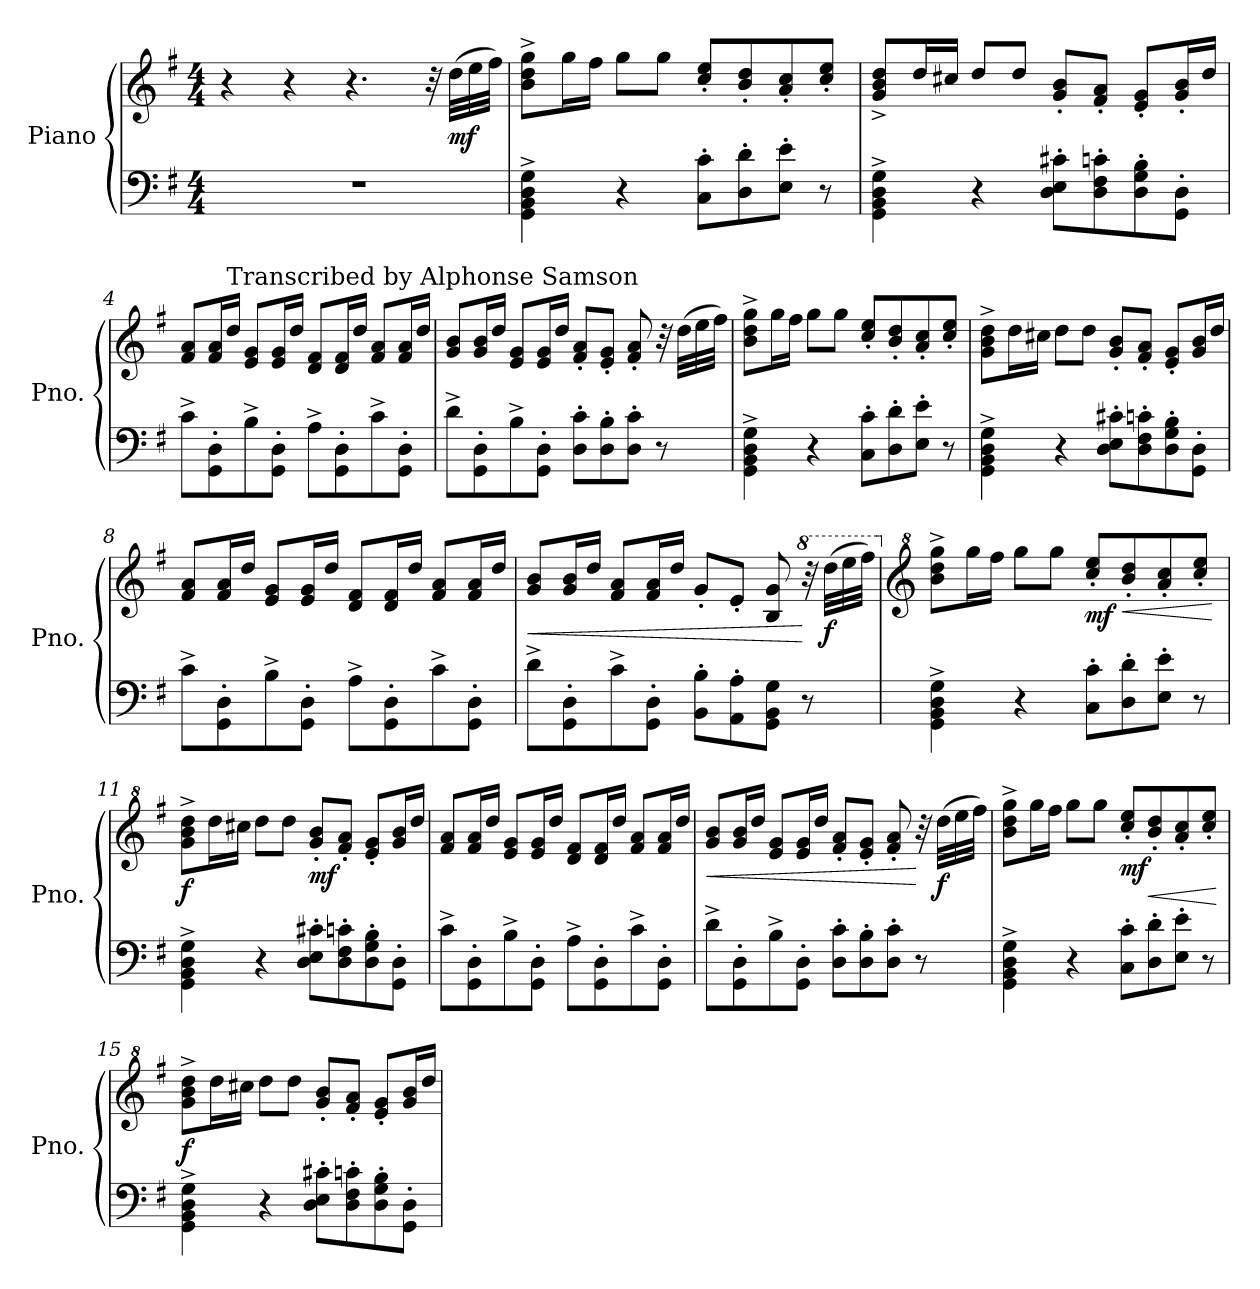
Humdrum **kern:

**kern	**kern	**dynam
*part1	*part1	*part1
*staff2	*staff1	*staff1/2
*I"Piano	*	*
*I'Pno.	*	*
*clefF4	*clefG2	*
*k[f#]	*k[f#]	*
*M4/4	*M4/4	*
*MM150	*MM150	*
=1	=1	=1
1r	4r	.
.	4r	.
.	4.r	.
.	32r	.
!	!	!LO:DY:b
.	(32dd\LLL	mf
.	32ee\	.
.	32ff#\JJJ)	.
=2	=2	=2
4GG\^ 4BB\^ 4D\^ 4G\^	8b\^ 8dd\^ 8gg\^L	.
.	16gg\L	.
.	16ff#\JJ	.
4r	8gg\L	.
.	8gg\J	.
8C\' 8c\'L	8cc/' 8ee/'L	.
8D\' 8d\'	8b/' 8dd/'	.
8E\' 8e\'J	8a/' 8cc/'	.
8r	8cc/' 8ee/'J	.
=3	=3	=3
4GG\^ 4BB\^ 4D\^ 4G\^	8g/^ 8b/^ 8dd/^L	.
.	16dd/L	.
.	16cc#X/JJ	.
4r	8dd/L	.
.	8dd/J	.
8D\' 8E\' 8c#X\'L	8g/' 8b/'L	.
8D\' 8F#\' 8cn\'	8f#/' 8a/'J	.
8D\' 8G\' 8B\'	8e/' 8g/'L	.
8GG\' 8D\'J	16g/' 16b/'L	.
.	16dd/JJ	.
=4	=4	=4
8c^\L	8f#/ 8a/L	.
8GG\' 8D\'	16f#/ 16a/L	.
!	!LO:TX:a:t=Transcribed by Alphonse Samson	!
.	16dd/JJ	.
8B^\	8e/ 8g/L	.
8GG\' 8D\'J	16e/ 16g/L	.
.	16dd/JJ	.
8A^\L	8d/ 8f#/L	.
8GG\' 8D\'	16d/ 16f#/L	.
.	16dd/JJ	.
8c^\	8f#/ 8a/L	.
8GG\' 8D\'J	16f#/ 16a/L	.
.	16dd/JJ	.
!!LO:LB:g=z
=5	=5	=5
8d^\L	8g/ 8b/L	.
8GG\' 8D\'	16g/ 16b/L	.
.	16dd/JJ	.
8B^\	8e/ 8g/L	.
8GG\' 8D\'J	16e/ 16g/L	.
.	16dd/JJ	.
8D\' 8c\'L	8f#/' 8a/'L	.
8D\' 8B\'	8e/' 8g/'J	.
8D\' 8c\'J	8f#/' 8a/'	.
8r	32r	.
.	(32dd\LLL	.
.	32ee\	.
.	32ff#\JJJ)	.
=6	=6	=6
4GG\^ 4BB\^ 4D\^ 4G\^	8b\^ 8dd\^ 8gg\^L	.
.	16gg\L	.
.	16ff#\JJ	.
4r	8gg\L	.
.	8gg\J	.
8C\' 8c\'L	8cc/' 8ee/'L	.
8D\' 8d\'	8b/' 8dd/'	.
8E\' 8e\'J	8a/' 8cc/'	.
8r	8cc/' 8ee/'J	.
=7	=7	=7
4GG\^ 4BB\^ 4D\^ 4G\^	8g\^ 8b\^ 8dd\^L	.
.	16dd\L	.
.	16cc#X\JJ	.
4r	8dd\L	.
.	8dd\J	.
8D\' 8E\' 8c#X\'L	8g/' 8b/'L	.
8D\' 8F#\' 8cn\'	8f#/' 8a/'J	.
8D\' 8G\' 8B\'	8e/' 8g/'L	.
8GG\' 8D\'J	16g/ 16b/L	.
.	16dd/JJ	.
!!LO:LB:g=z
=8	=8	=8
8c^\L	8f#/ 8a/L	.
8GG\' 8D\'	16f#/ 16a/L	.
.	16dd/JJ	.
8B^\	8e/ 8g/L	.
8GG\' 8D\'J	16e/ 16g/L	.
.	16dd/JJ	.
8A^\L	8d/ 8f#/L	.
8GG\' 8D\'	16d/ 16f#/L	.
.	16dd/JJ	.
8c^\	8f#/ 8a/L	.
8GG\' 8D\'J	16f#/ 16a/L	.
.	16dd/JJ	.
=9	=9	=9
!	!	!LO:HP:b
8d^\L	8g/ 8b/L	<
8GG\' 8D\'	16g/ 16b/L	.
.	16dd/JJ	.
8c^\	8f#/ 8a/L	.
8GG\' 8D\'J	16f#/ 16a/L	.
.	16dd/JJ	.
8BB\' 8B\'L	8g'/L	.
8AA\' 8A\'	8e'/J	.
8GG\ 8BB\ 8G\J	8B/ 8g/	.
*	*8va	*
8r	32r	[
!	!	!LO:DY:b
.	(32ddd\LLL	f
.	32eee\	.
.	32fff#\JJJ)	.
=10	=10	=10
*	*clefG^2	*
*	*X8va	*
4GG\^ 4BB\^ 4D\^ 4G\^	8bb\^ 8ddd\^ 8ggg\^L	.
.	16ggg\L	.
.	16fff#\JJ	.
4r	8ggg\L	.
.	8ggg\J	.
!	!	!LO:DY:b
8C\' 8c\'L	8ccc/' 8eee/'L	mf
!	!	!LO:HP:b
8D\' 8d\'	8bb/' 8ddd/'	<
8E\' 8e\'J	8aa/' 8ccc/'	.
8r	8ccc/' 8eee/'J	.
.	.	[
!!LO:LB:g=z
=11	=11	=11
!	!	!LO:DY:b
4GG\^ 4BB\^ 4D\^ 4G\^	8gg\^ 8bb\^ 8ddd\^L	f
.	16ddd\L	.
.	16ccc#X\JJ	.
4r	8ddd\L	.
.	8ddd\J	.
!	!	!LO:DY:b
8D\' 8E\' 8c#X\'L	8gg/' 8bb/'L	mf
8D\' 8F#\' 8cn\'	8ff#/' 8aa/'J	.
8D\' 8G\' 8B\'	8ee/' 8gg/'L	.
8GG\' 8D\'J	16gg/ 16bb/L	.
.	16ddd/JJ	.
=12	=12	=12
8c^\L	8ff#/ 8aa/L	.
8GG\' 8D\'	16ff#/ 16aa/L	.
.	16ddd/JJ	.
8B^\	8ee/ 8gg/L	.
8GG\' 8D\'J	16ee/ 16gg/L	.
.	16ddd/JJ	.
8A^\L	8dd/ 8ff#/L	.
8GG\' 8D\'	16dd/ 16ff#/L	.
.	16ddd/JJ	.
8c^\	8ff#/ 8aa/L	.
8GG\' 8D\'J	16ff#/ 16aa/L	.
.	16ddd/JJ	.
=13	=13	=13
!	!	!LO:HP:b
8d^\L	8gg/ 8bb/L	<
8GG\' 8D\'	16gg/ 16bb/L	.
.	16ddd/JJ	.
8B^\	8ee/ 8gg/L	.
8GG\' 8D\'J	16ee/ 16gg/L	.
.	16ddd/JJ	.
8D\' 8c\'L	8ff#/' 8aa/'L	.
8D\' 8B\'	8ee/' 8gg/'J	.
8D\' 8c\'J	8ff#/' 8aa/'	.
8r	32r	[
!	!	!LO:DY:b
.	(32ddd\LLL	f
.	32eee\	.
.	32fff#\JJJ)	.
!!LO:LB:g=z
=14	=14	=14
4GG\^ 4BB\^ 4D\^ 4G\^	8bb\^ 8ddd\^ 8ggg\^L	.
.	16ggg\L	.
.	16fff#\JJ	.
4r	8ggg\L	.
.	8ggg\J	.
!	!	!LO:DY:b
8C\' 8c\'L	8ccc/' 8eee/'L	mf
!	!	!LO:HP:b
8D\' 8d\'	8bb/' 8ddd/'	<
8E\' 8e\'J	8aa/' 8ccc/'	.
8r	8ccc/' 8eee/'J	.
.	.	[
=15	=15	=15
!	!	!LO:DY:a=2
4GG\^ 4BB\^ 4D\^ 4G\^	8gg\^ 8bb\^ 8ddd\^L	f
.	16ddd\L	.
.	16ccc#X\JJ	.
4r	8ddd\L	.
.	8ddd\J	.
8D\' 8E\' 8c#X\'L	8gg/' 8bb/'L	.
8D\' 8F#\' 8cn\'	8ff#/' 8aa/'J	.
8D\' 8G\' 8B\'	8ee/' 8gg/'L	.
8GG\' 8D\'J	16gg/ 16bb/L	.
.	16ddd/JJ	.
=	=	=
*-	*-	*-
